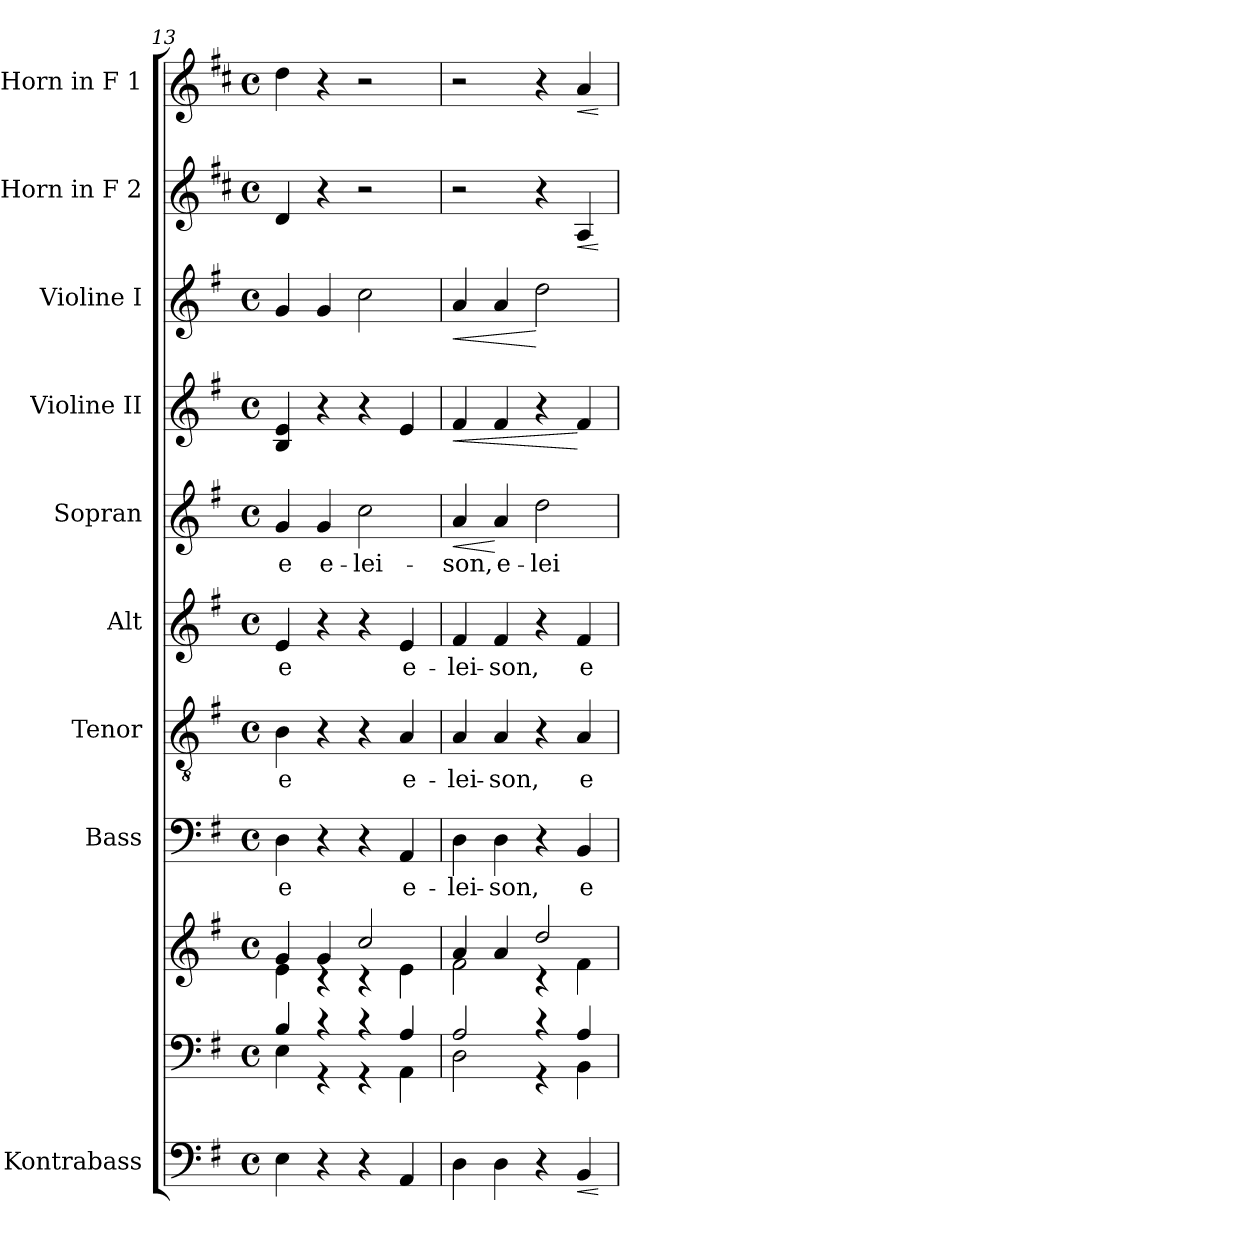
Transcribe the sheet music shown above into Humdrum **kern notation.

**kern	**dynam	**kern	**kern	**kern	**text	**kern	**text	**kern	**text	**kern	**text	**dynam	**kern	**dynam	**kern	**dynam	**kern	**dynam	**kern	**dynam
*part10	*part10	*part9	*part9	*part8	*part8	*part7	*part7	*part6	*part6	*part5	*part5	*part5	*part4	*part4	*part3	*part3	*part2	*part2	*part1	*part1
*staff11	*staff11	*staff10	*staff9	*staff8	*staff8	*staff7	*staff7	*staff6	*staff6	*staff5	*staff5	*staff5	*staff4	*staff4	*staff3	*staff3	*staff2	*staff2	*staff1	*staff1
*I"Kontrabass	*	*	*	*I"Bass	*	*I"Tenor	*	*I"Alt	*	*I"Sopran	*	*	*I"Violine II	*	*I"Violine I	*	*I"Horn in F 2	*	*I"Horn in F 1	*
*I'Kb.	*	*	*	*I'B.	*	*I'T.	*	*I'A.	*	*I'S.	*	*	*I'Vl. II	*	*I'Vl. I	*	*I'Hrn. 2	*	*I'Hrn. 1	*
*clefF4	*	*clefF4	*clefG2	*clefF4	*	*clefGv2	*	*clefG2	*	*clefG2	*	*	*clefG2	*	*clefG2	*	*clefG2	*	*clefG2	*
*ITrd7c12	*	*	*	*	*	*	*	*	*	*	*	*	*	*	*	*	*ITrd4c7	*	*ITrd4c7	*
*k[f#]	*	*k[f#]	*k[f#]	*k[f#]	*	*k[f#]	*	*k[f#]	*	*k[f#]	*	*	*k[f#]	*	*k[f#]	*	*k[f#]	*	*k[f#]	*
*G:	*	*G:	*G:	*G:	*	*G:	*	*G:	*	*G:	*	*	*G:	*	*G:	*	*G:	*	*G:	*
*M4/4	*	*M4/4	*M4/4	*M4/4	*	*M4/4	*	*M4/4	*	*M4/4	*	*	*M4/4	*	*M4/4	*	*M4/4	*	*M4/4	*
*met(c)	*	*met(c)	*met(c)	*met(c)	*	*met(c)	*	*met(c)	*	*met(c)	*	*	*met(c)	*	*met(c)	*	*met(c)	*	*met(c)	*
=13	=13	=13	=13	=13	=13	=13	=13	=13	=13	=13	=13	=13	=13	=13	=13	=13	=13	=13	=13	=13
*	*	*^	*^	*	*	*	*	*	*	*	*	*	*	*	*	*	*	*	*	*
!	!	!	!	!	!	!	!LO:LY:b	!	!LO:LY:b	!	!LO:LY:b	!	!LO:LY:b	!	!	!	!	!	!	!	!	!
4EE\	.	4B/	4E\	4g/	4e\	4D\	-e	4B\	-e	4e/	-e	4g/	-e	.	4B/ 4e/	.	4g/	.	4G/	.	4g\	.
!	!	!	!	!	!	!	!	!	!	!	!	!	!LO:LY:b	!	!	!	!	!	!	!	!	!
4r	.	4r	4r	4g/	4rc	4r	.	4r	.	4r	.	4g/	e-	.	4r	.	4g/	.	4r	.	4r	.
!	!	!	!	!	!	!	!	!	!	!	!	!	!LO:LY:b	!	!	!	!	!	!	!	!	!
4r	.	4r	4r	2cc/	4rc	4r	.	4r	.	4r	.	2cc\	-lei-	.	4r	.	2cc\	.	2r	.	2r	.
!	!	!	!	!	!	!	!LO:LY:b	!	!LO:LY:b	!	!LO:LY:b	!	!	!	!	!	!	!	!	!	!	!
4AAA/	.	4A/	4AA\	.	4e\	4AA/	e-	4A/	e-	4e/	e-	.	.	.	4e/	.	.	.	.	.	.	.
=14	=14	=14	=14	=14	=14	=14	=14	=14	=14	=14	=14	=14	=14	=14	=14	=14	=14	=14	=14	=14	=14	=14
!	!	!	!	!	!	!	!LO:LY:b	!	!LO:LY:b	!	!LO:LY:b	!	!LO:LY:b	!LO:HP:b	!	!LO:HP:b	!	!LO:HP:b	!	!	!	!
4DD\	.	2A/	2D\	4a/	2f#\	4D\	-lei-	4A/	-lei-	4f#/	-lei-	4a/	-son,	<	4f#/	<	4a/	<	2r	.	2r	.
!	!	!	!	!	!	!	!LO:LY:b	!	!LO:LY:b	!	!LO:LY:b	!	!LO:LY:b	!	!	!	!	!	!	!	!	!
4DD\	.	.	.	4a/	.	4D\	-son,	4A/	-son,	4f#/	-son,	4a/	e-	[	4f#/	.	4a/	.	.	.	.	.
!	!	!	!	!	!	!	!	!	!	!	!	!	!LO:LY:b	!	!	!	!	!	!	!	!	!
4r	.	4r	4r	2dd/	4rc	4r	.	4r	.	4r	.	2dd\	-lei-	.	4r	.	2dd\	[	4r	.	4r	.
!	!LO:HP:b	!	!	!	!	!	!LO:LY:b	!	!LO:LY:b	!	!LO:LY:b	!	!	!	!	!	!	!	!	!LO:HP:b	!	!LO:HP:b
4BBB/	<	4A/	4BB\	.	4f#\	4BB/	e-	4A/	e-	4f#/	e-	.	.	.	4f#/	[	.	.	4D/	<	4d/	<
*	*	*v	*v	*	*	*	*	*	*	*	*	*	*	*	*	*	*	*	*	*	*	*
*	*	*	*v	*v	*	*	*	*	*	*	*	*	*	*	*	*	*	*	*	*	*
.	[	.	.	.	.	.	.	.	.	.	.	.	.	.	.	.	.	[	.	[
=	=	=	=	=	=	=	=	=	=	=	=	=	=	=	=	=	=	=	=	=
*-	*-	*-	*-	*-	*-	*-	*-	*-	*-	*-	*-	*-	*-	*-	*-	*-	*-	*-	*-	*-
